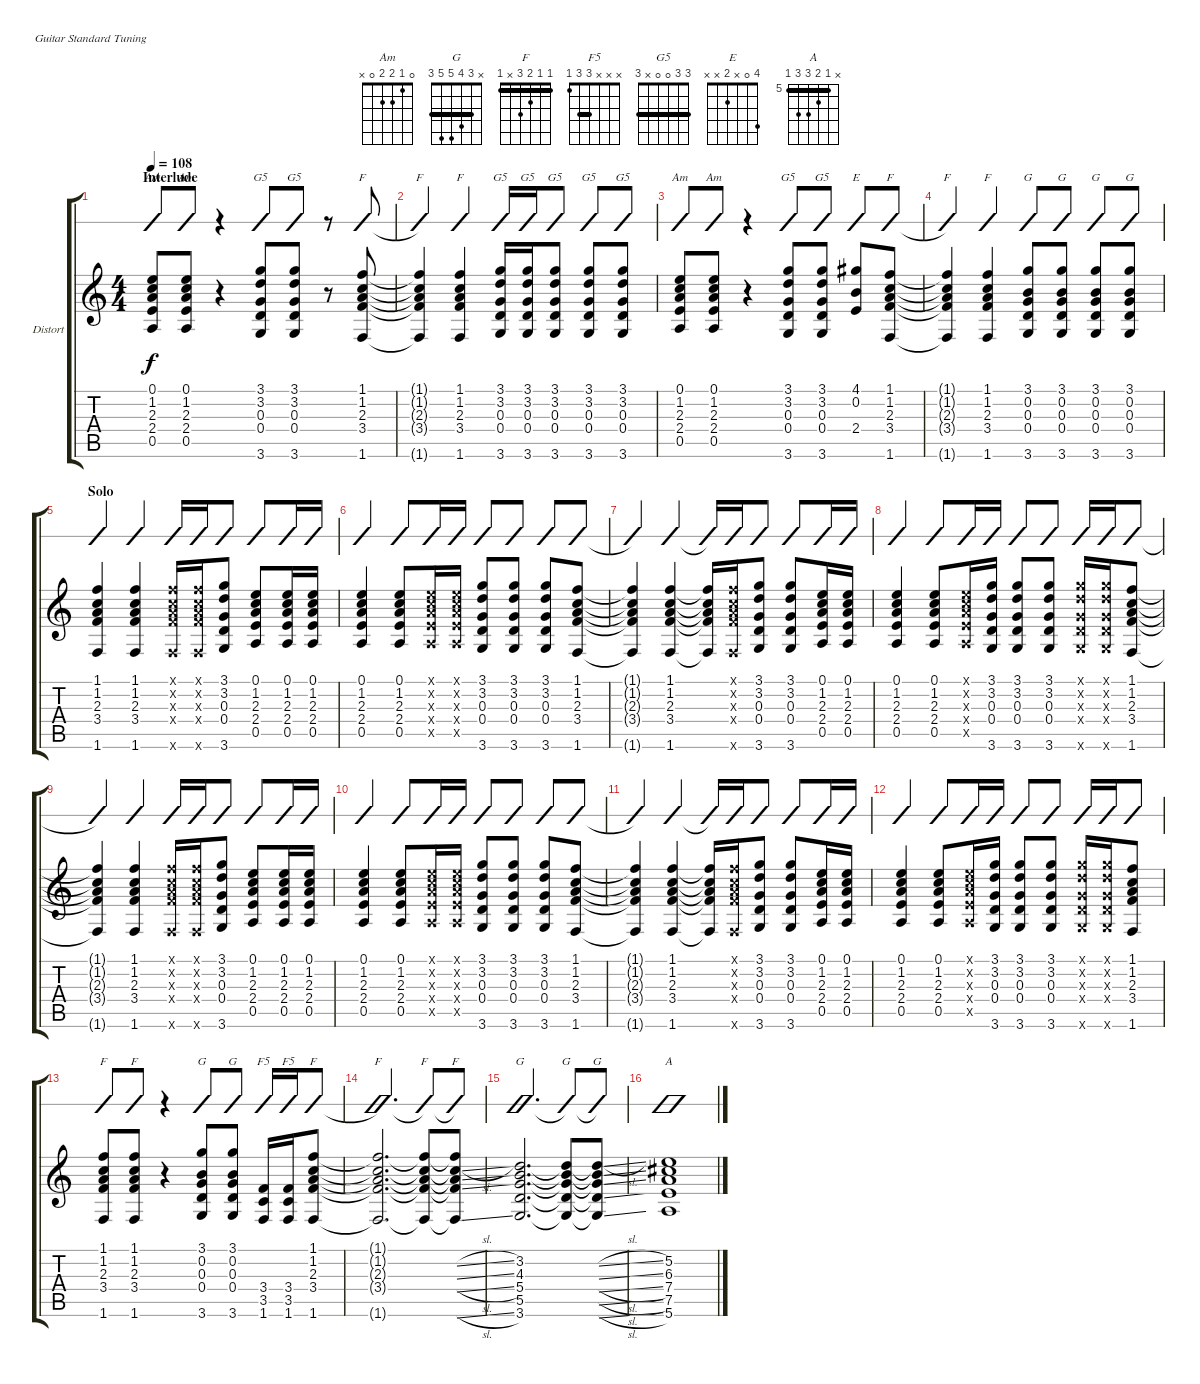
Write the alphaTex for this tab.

\defaultSystemsLayout 4
\bracketExtendMode groupsimilarinstruments
\firstSystemTrackNameOrientation horizontal
\otherSystemsTrackNameOrientation horizontal
\track ("Distort (GTR1)" "Distort") {instrument overdrivenguitar}
\staff {score tabs slash}
\tuning (E4 B3 G3 D3 A2 E2)
\chord ("Am" 0 1 2 2 0 x)
\chord ("G" 3 0 0 0 x 3)
\chord ("F" 1 1 2 3 x 1) {barre (1 1)}
\chord ("F5" x x x 3 3 1) {barre 3}
\chord ("G5" 3 3 0 0 x 3) {barre 3}
\chord ("E" 4 0 x 2 x x)
\chord ("G" x 3 4 5 5 3) {barre 3}
\chord ("A" x 5 6 7 7 5) {firstfret 5 barre 5}
\ts (4 4)
\section ("" "Interlude")
\tempo 108
\clef g2
\ks c
(0.5 2.4 2.3 1.2 0.1).8{ch "Am" dy f} (0.5 2.4 2.3 1.2 0.1).8{ch "Am"} r.4 (3.6 0.4 0.3 3.2 3.1).8{ch "G5"} (3.6 0.4 0.3 3.2 3.1).8{ch "G5"} r.8 (1.6 3.4 2.3 1.2 1.1).8{ch "F"} |
(1.6{t} 3.4{t} 2.3{t} 1.2{t} 1.1{t}).4{ch "F"} (1.6 3.4 2.3 1.2 1.1).4{ch "F"} (3.6 0.4 0.3 3.2 3.1).16{ch "G5"} (3.6 0.4 0.3 3.2 3.1).16{ch "G5"} (3.6 0.4 0.3 3.2 3.1).8{ch "G5"} (3.6 0.4 0.3 3.2 3.1).8{ch "G5"} (3.6 0.4 0.3 3.2 3.1).8{ch "G5"} |
(0.5 2.4 2.3 1.2 0.1).8{ch "Am"} (0.5 2.4 2.3 1.2 0.1).8{ch "Am"} r.4 (3.6 0.4 0.3 3.2 3.1).8{ch "G5"} (3.6 0.4 0.3 3.2 3.1).8{ch "G5"} (2.4 0.2 4.1).8{ch "E"} (1.6 3.4 2.3 1.2 1.1).8{ch "F"} |
(1.6{t} 3.4{t} 2.3{t} 1.2{t} 1.1{t}).4{ch "F"} (1.6 3.4 2.3 1.2 1.1).4{ch "F"} (3.6 0.4 0.3 0.2 3.1).8{ch "G"} (3.6 0.4 0.3 0.2 3.1).8{ch "G"} (3.6 0.4 0.3 0.2 3.1).8{ch "G"} (3.6 0.4 0.3 0.2 3.1).8{ch "G"} |
\section ("" "Solo")
(1.6 3.4 2.3 1.2 1.1).4 (1.6 3.4 2.3 1.2 1.1).4 (1.6{x} 3.4{x} 2.3{x} 1.2{x} 1.1{x}).16 (1.6{x} 3.4{x} 2.3{x} 1.2{x} 1.1{x}).16 (3.6 0.4 0.3 3.2 3.1).8 (0.5 2.4 2.3 1.2 0.1).8 (0.5 2.4 2.3 1.2 0.1).16 (0.5 2.4 2.3 1.2 0.1).16 |
(0.5 2.4 2.3 1.2 0.1).4 (0.5 2.4 2.3 1.2 0.1).8 (0.5{x} 2.4{x} 2.3{x} 1.2{x} 0.1{x}).16 (0.5{x} 2.4{x} 2.3{x} 1.2{x} 0.1{x}).16 (3.6 0.4 0.3 3.2 3.1).8 (3.6 0.4 0.3 3.2 3.1).8 (3.6 0.4 0.3 3.2 3.1).8 (1.6 3.4 2.3 1.2 1.1).8 |
(1.6{t} 3.4{t} 2.3{t} 1.2{t} 1.1{t}).4 (1.6 3.4 2.3 1.2 1.1).4 (1.6{t} 3.4{t} 2.3{t} 1.2{t} 1.1{t}).16 (1.6{x} 3.4{x} 2.3{x} 1.2{x} 1.1{x}).16 (3.6 0.4 0.3 3.2 3.1).8 (3.6 0.4 0.3 3.2 3.1).8 (0.5 2.4 2.3 1.2 0.1).16 (0.5 2.4 2.3 1.2 0.1).16 |
(0.5 2.4 2.3 1.2 0.1).4 (0.5 2.4 2.3 1.2 0.1).8 (0.5{x} 2.4{x} 2.3{x} 1.2{x} 0.1{x}).16 (3.6 0.4 0.3 3.2 3.1).16 (3.6 0.4 0.3 3.2 3.1).8 (3.6 0.4 0.3 3.2 3.1).8 (3.6{x} 0.4{x} 0.3{x} 3.2{x} 3.1{x}).16 (3.6{x} 0.4{x} 0.3{x} 3.2{x} 3.1{x}).16 (1.6 3.4 2.3 1.2 1.1).8 |
(1.6{t} 3.4{t} 2.3{t} 1.2{t} 1.1{t}).4 (1.6 3.4 2.3 1.2 1.1).4 (1.6{x} 3.4{x} 2.3{x} 1.2{x} 1.1{x}).16 (1.6{x} 3.4{x} 2.3{x} 1.2{x} 1.1{x}).16 (3.6 0.4 0.3 3.2 3.1).8 (0.5 2.4 2.3 1.2 0.1).8 (0.5 2.4 2.3 1.2 0.1).16 (0.5 2.4 2.3 1.2 0.1).16 |
(0.5 2.4 2.3 1.2 0.1).4 (0.5 2.4 2.3 1.2 0.1).8 (0.5{x} 2.4{x} 2.3{x} 1.2{x} 0.1{x}).16 (0.5{x} 2.4{x} 2.3{x} 1.2{x} 0.1{x}).16 (3.6 0.4 0.3 3.2 3.1).8 (3.6 0.4 0.3 3.2 3.1).8 (3.6 0.4 0.3 3.2 3.1).8 (1.6 3.4 2.3 1.2 1.1).8 |
(1.6{t} 3.4{t} 2.3{t} 1.2{t} 1.1{t}).4 (1.6 3.4 2.3 1.2 1.1).4 (1.6{t} 3.4{t} 2.3{t} 1.2{t} 1.1{t}).16 (1.6{x} 3.4{x} 2.3{x} 1.2{x} 1.1{x}).16 (3.6 0.4 0.3 3.2 3.1).8 (3.6 0.4 0.3 3.2 3.1).8 (0.5 2.4 2.3 1.2 0.1).16 (0.5 2.4 2.3 1.2 0.1).16 |
(0.5 2.4 2.3 1.2 0.1).4 (0.5 2.4 2.3 1.2 0.1).8 (0.5{x} 2.4{x} 2.3{x} 1.2{x} 0.1{x}).16 (3.6 0.4 0.3 3.2 3.1).16 (3.6 0.4 0.3 3.2 3.1).8 (3.6 0.4 0.3 3.2 3.1).8 (3.6{x} 0.4{x} 0.3{x} 3.2{x} 3.1{x}).16 (3.6{x} 0.4{x} 0.3{x} 3.2{x} 3.1{x}).16 (1.6 3.4 2.3 1.2 1.1).8 |
(1.6 3.4 2.3 1.2 1.1).8{ch "F"} (1.6 3.4 2.3 1.2 1.1).8{ch "F"} r.4 (3.6 0.4 0.3 0.2 3.1).8{ch "G"} (3.6 0.4 0.3 0.2 3.1).8{ch "G"} (1.6 3.5 3.4).16{ch "F5"} (1.6 3.5 3.4).16{ch "F5"} (1.6 3.4 2.3 1.2 1.1).8{ch "F"} |
(1.6{t} 3.4{t} 2.3{t} 1.2{t} 1.1{t}).2{d ch "F"} (1.6{t} 3.4{t} 2.3{t} 1.2{t} 1.1{t}).8{ch "F"} (1.6{sl t} 3.4{sl t} 2.3{sl t} 1.2{sl t} 1.1{t}).8{ch "F"} |
(3.6 5.5 5.4 4.3 3.2).2{d ch "G"} (3.6{t} 5.5{t} 5.4{t} 4.3{t} 3.2{t}).8{ch "G"} (3.6{sl t} 5.5{sl t} 5.4{sl t} 4.3{sl t} 3.2{sl t}).8{ch "G"} |
(5.6 7.5 7.4 6.3 5.2).1{ch "A"}
